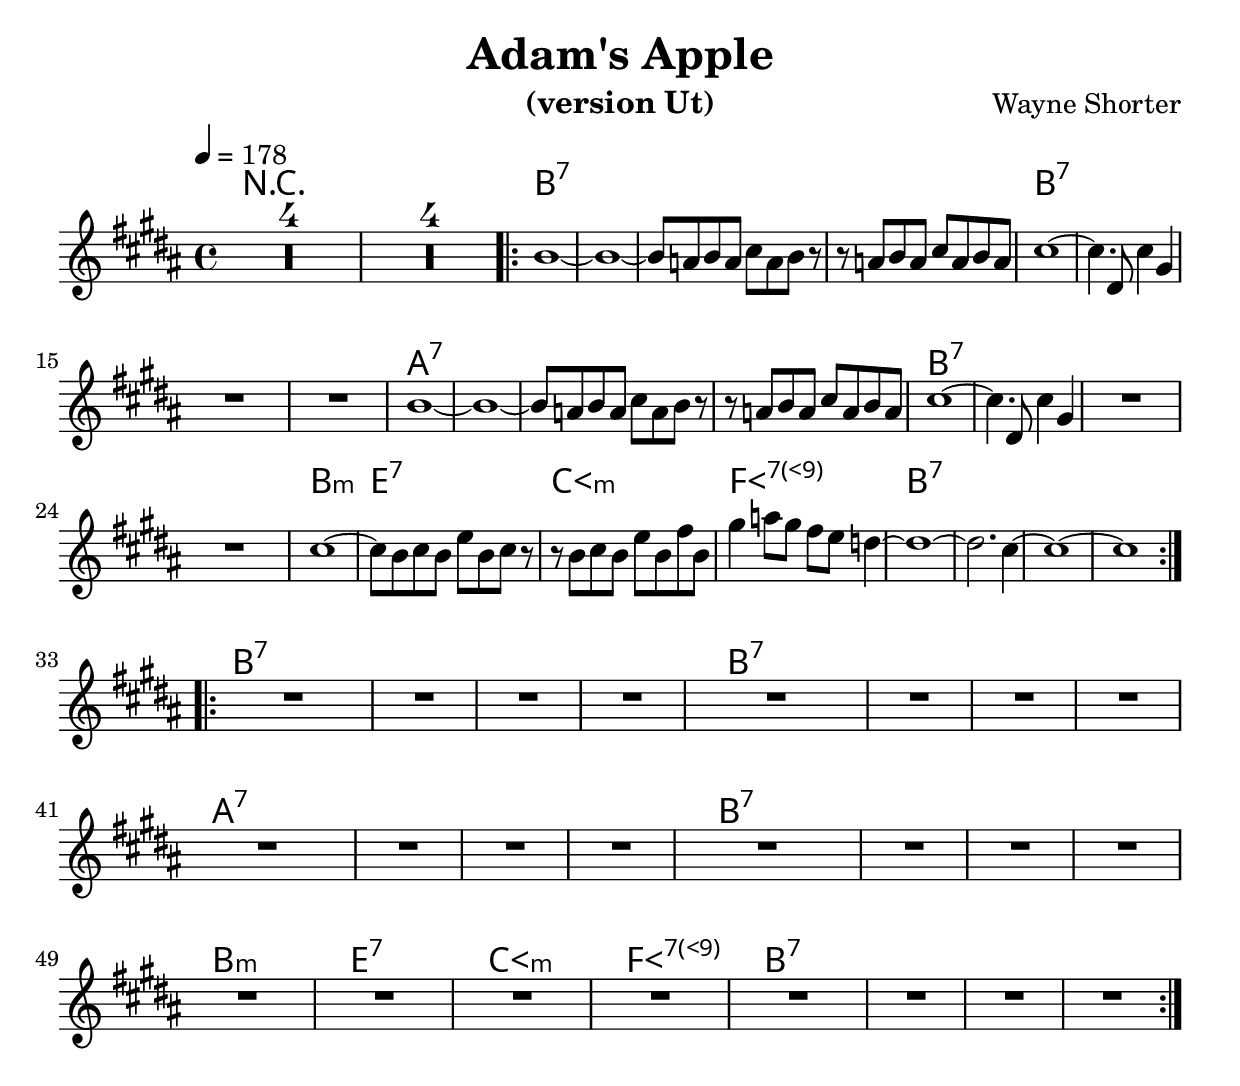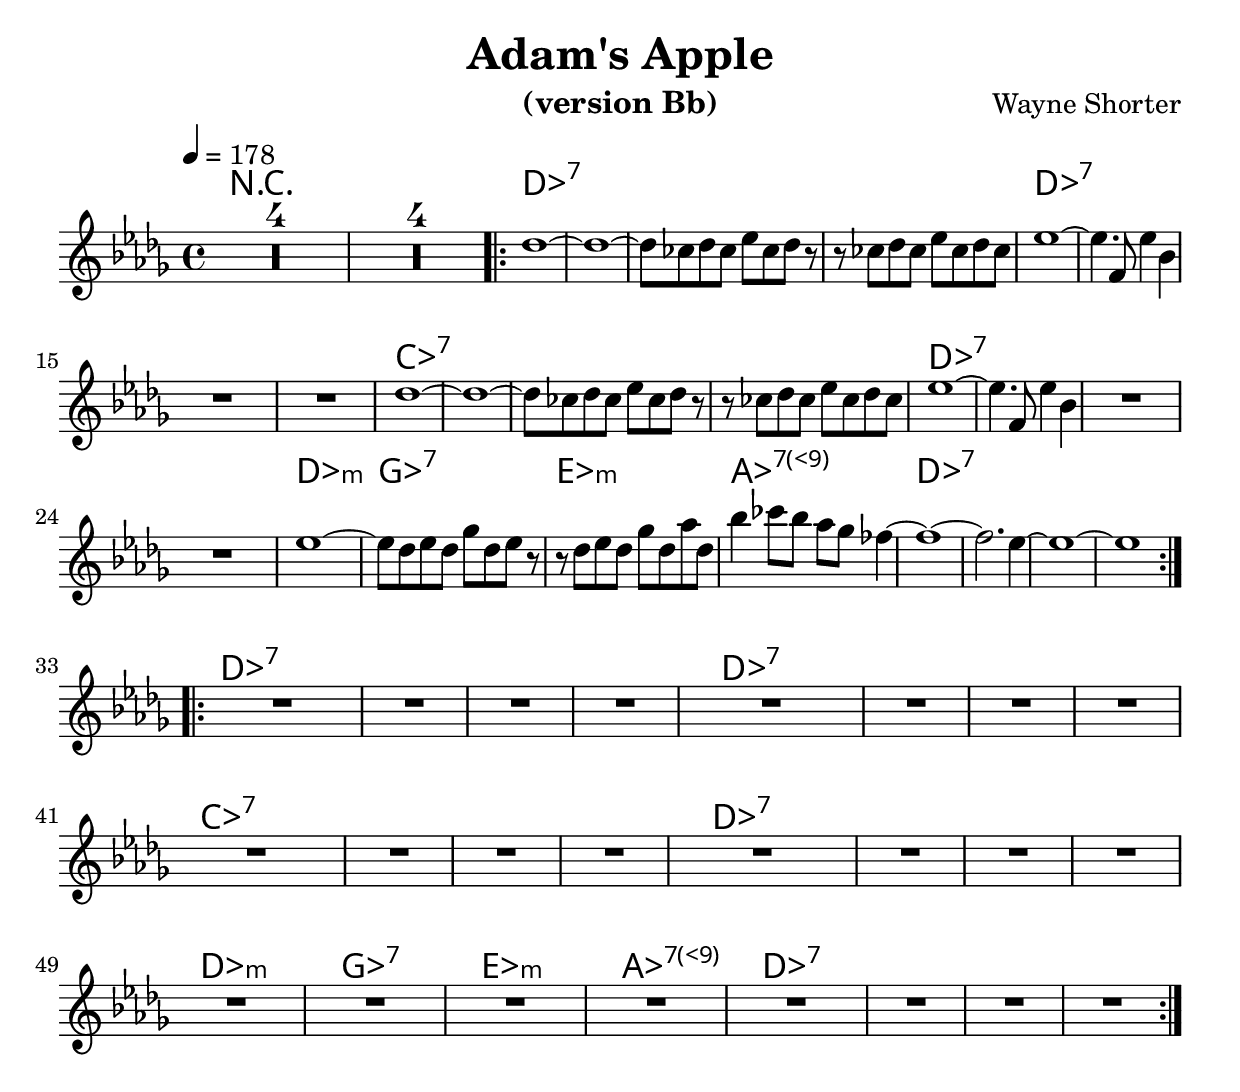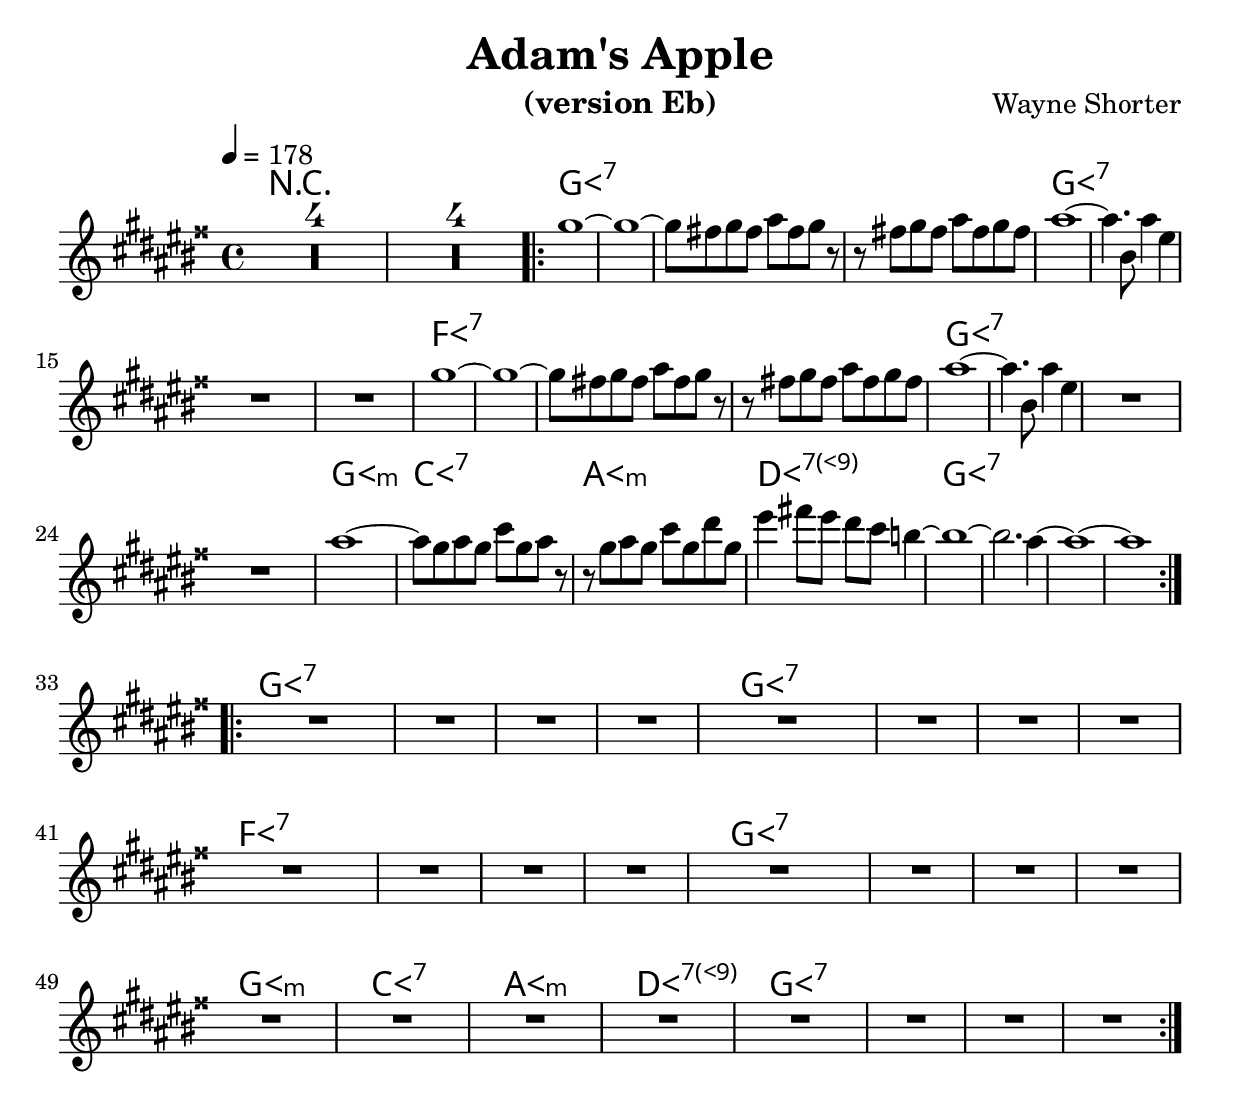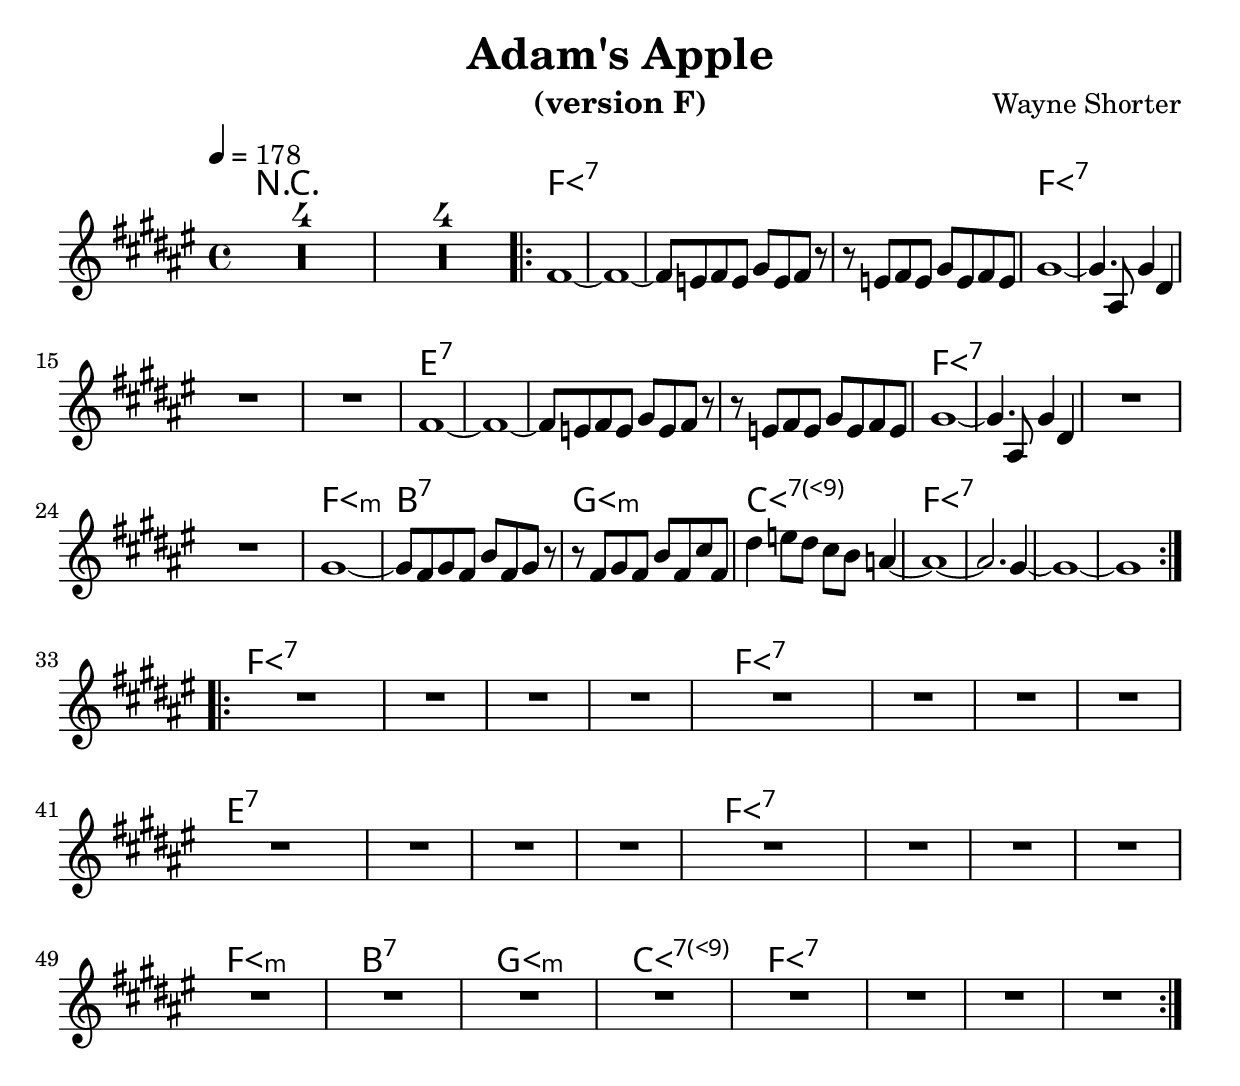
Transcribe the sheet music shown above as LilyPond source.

% Created on Mon Sep 20 15:23:38 CEST 2010
\version "2.14.0"

#(set-global-staff-size 24)
#(set-default-paper-size "a4")


\include "utils/AccordsJazzDefs.ly"

\paper { indent = 0\cm} 


\header {
	title = "Adam's Apple" 
 	composer = "Wayne Shorter"
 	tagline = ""

}


accords = \chords {
	R1*8
	\repeat volta 2 {
	b1:7 s s s
	b:7 s s s
	a:7 s s s
	b:7 s s s
	b:min e:7 cis:m fis:7.9+
	b:7 s s s}
	\break
	\repeat volta 2 {
	b:7 s s s
	b:7 s s s
	\break
	a:7 s s s
	b:7 s s s
	\break 
	b:min e:7 cis:m fis:7.9+
	b:7 s s s}
}

theme = \new Staff {
	\time 4/4
	\tempo 4 = 178 
	\set Staff.midiInstrument = "violin"
	\key b \major
	\clef treble
	#(set-accidental-style 'modern-cautionary)
	\relative c' { 	
 % Type notes here 
\compressFullBarRests
R1*4 R1*4
\repeat volta 2 {
	b'1~ b~ b8 a b a cis a b r
r a b a cis a b a cis1~ cis4. dis,8 cis'4 gis
	R1*2
	b1~ b~ b8 a b a cis a b r
r a b a cis a b a cis1~ cis4. dis,8 cis'4 gis
R1*2
cis1~ cis8 b cis b e b cis r
r b cis b e b fis' b, gis'4
a8 gis fis e d4~ d1~ d2. cis4~ cis1~ cis
}
\repeat volta 2 {R1*24}
	}
}

\book {
%  \bookOutputSuffix #(string-append suffix "Ut")
	\header{
	instrument = "(version Ut)"
	}
\score {
	<<
	\transpose c' c' {\accords}
	\transpose c' c' {\theme}
	>>

  \layout {
\context {
      \Score
      \override SpacingSpanner
      #'common-shortest-duration = #(ly:make-moment 1 2)
    }
  }
}
\score {
 \unfoldRepeats 
 	<<
	\transpose c' c' {\accords}
	\transpose c' c' {\theme}
	>>
 \midi {}
}
}

\book {
 \bookOutputSuffix "-Eb"
	\header{
	instrument = "(version Eb)"
	}
\score {
	<<
	\transpose es c' {\accords}
	\transpose es c' {\theme}
	>>
  \layout {
\context {
      \Score
      \override SpacingSpanner
      #'common-shortest-duration = #(ly:make-moment 1 2)
    }
  }
}
}

\book {
 \bookOutputSuffix "-Bb"
	\header{
	instrument = "(version Bb)"
	}
\score {
	<<
	\transpose ais c' {\accords}
	\transpose ais c' {\theme}
	>>
   \layout {
\context {
      \Score
      \override SpacingSpanner
      #'common-shortest-duration = #(ly:make-moment 1 2)
    }
  }
}
}


\book {
 \bookOutputSuffix "-F"
	\header{
	instrument = "(version F)"
	}
\score {
	<<
	\transpose f c {\accords}
	\transpose f c {\theme}
	>>
   \layout {
\context {
      \Score
      \override SpacingSpanner
      #'common-shortest-duration = #(ly:make-moment 1 2)
    }
  }
}
}
